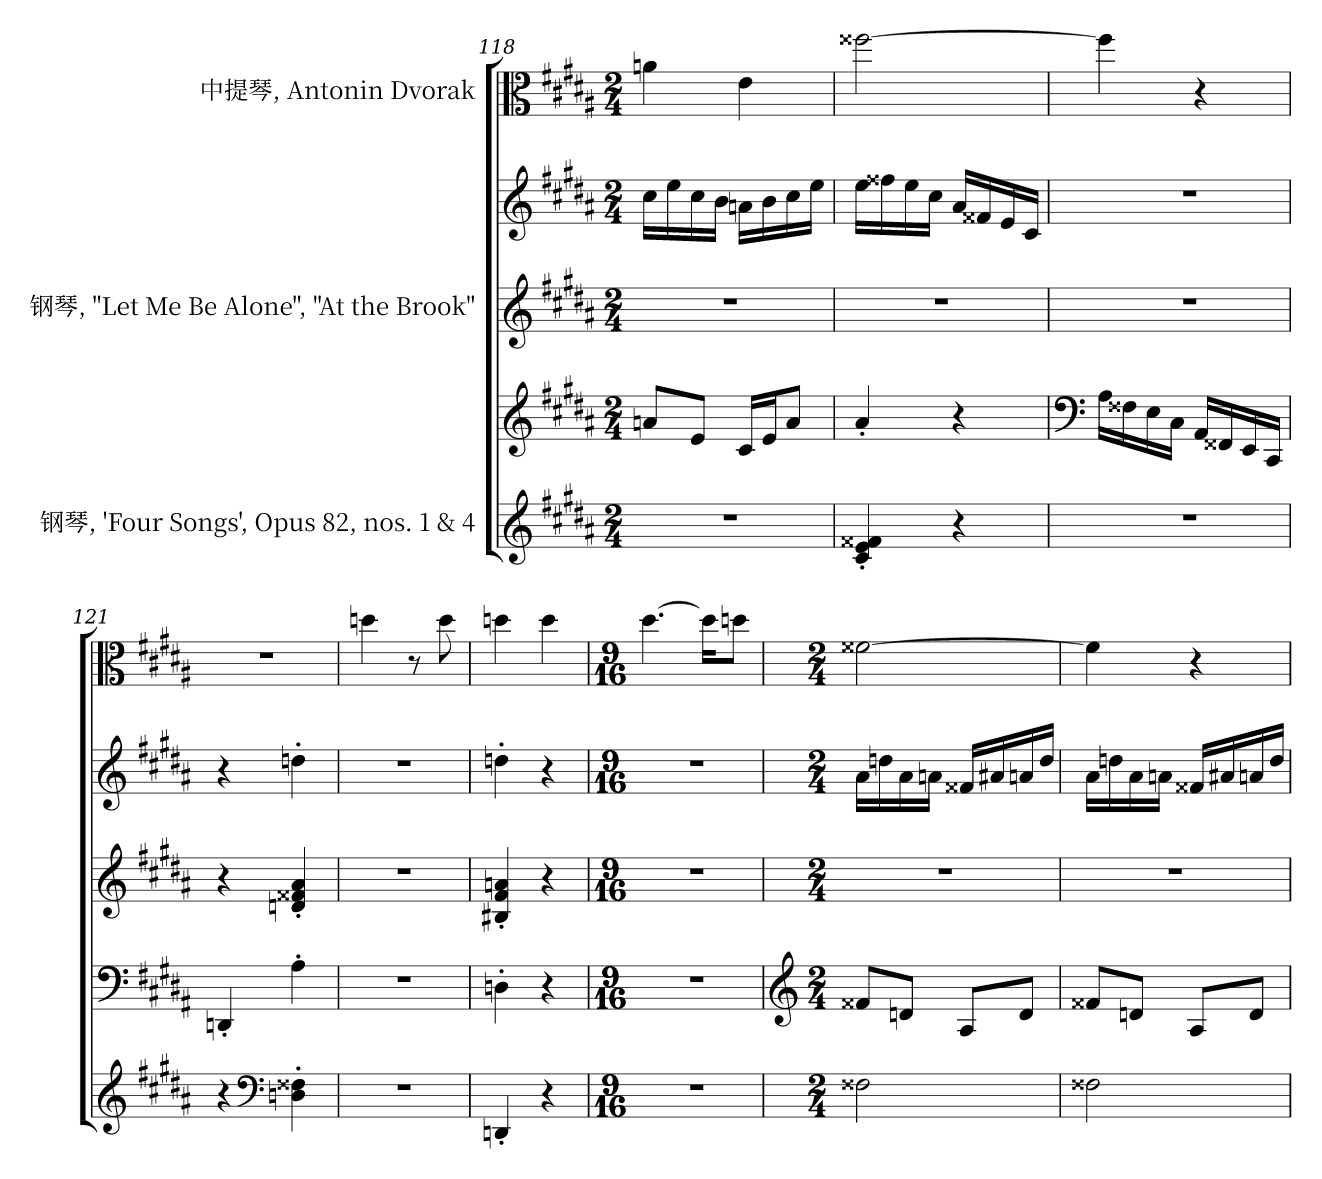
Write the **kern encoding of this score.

**kern	**kern	**kern	**kern	**kern
*part3	*part3	*part2	*part2	*part1
*staff5	*staff4	*staff3	*staff2	*staff1
*I"钢琴,  'Four Songs', Opus 82, nos. 1 &amp; 4	*	*I"钢琴, &quot;Let Me Be Alone&quot;, &quot;At the Brook&quot;	*	*I"中提琴, Antonin Dvorak
*clefG2	*clefG2	*clefG2	*clefG2	*clefC3
*k[f#c#g#d#a#]	*k[f#c#g#d#a#]	*k[f#c#g#d#a#]	*k[f#c#g#d#a#]	*k[f#c#g#d#a#]
*M2/4	*M2/4	*M2/4	*M2/4	*M2/4
=118	=118	=118	=118	=118
2r	8an/L	2r	16cc#\LL	4an\
.	.	.	16ee\	.
.	8e/J	.	16cc#\	.
.	.	.	16b\JJ	.
.	16c#/LL	.	16an\LL	4e\
.	16e/J	.	16b\	.
.	8a/J	.	16cc#\	.
.	.	.	16ee\JJ	.
!!LO:PB:g=z
=119	=119	=119	=119	=119
4c#/' 4e/' 4f##X/'	4a#'/	2r	16ee\LL	[2ff##X\
.	.	.	16ff##X\	.
.	.	.	16ee\	.
.	.	.	16cc#\JJ	.
4r	4r	.	16a#/LL	.
.	.	.	16f##X/	.
.	.	.	16e/	.
.	.	.	16c#/JJ	.
=120	=120	=120	=120	=120
*	*clefF4	*	*	*
2r	16A#\LL	2r	2r	4ff##\]
.	16F##X\	.	.	.
.	16E\	.	.	.
.	16C#\JJ	.	.	.
.	16AA#/LL	.	.	4r
.	16FF##X/	.	.	.
.	16EE/	.	.	.
.	16CC#/JJ	.	.	.
=121	=121	=121	=121	=121
4r	4DDn'/	4r	4r	2r
*clefF4	*	*	*	*
4Dn\' 4F##X\'	4A#'\	4dn/' 4f##X/' 4a#/'	4ddn'\	.
=122	=122	=122	=122	=122
2r	2r	2r	2r	4ddn\
.	.	.	.	8r
.	.	.	.	8dd\
=123	=123	=123	=123	=123
4DDn'/	4Dn'\	4B#X/' 4f#/' 4an/'	4ddn'\	4ddn\
4r	4r	4r	4r	4dd\
!!LO:LB:g=z
=124	=124	=124	=124	=124
*M9/16	*M9/16	*M9/16	*M9/16	*M9/16
16%9r	16%9r	16%9r	16%9r	[4.dd#\
.	.	.	.	16dd#\KL]
.	.	.	.	8ddn\J
=125	=125	=125	=125	=125
*	*clefG2	*	*	*
*M2/4	*M2/4	*M2/4	*M2/4	*M2/4
2F##X\	8f##X/L	2r	16a#\LL	[2f##X\
.	.	.	16ddn\	.
.	8dn/J	.	16a#\	.
.	.	.	16an\JJ	.
.	8A#/L	.	16f##X/LL	.
.	.	.	16a#X/	.
.	8d/J	.	16an/	.
.	.	.	16dd/JJ	.
=126	=126	=126	=126	=126
2F##X\	8f##X/L	2r	16a#\LL	4f##\]
.	.	.	16ddn\	.
.	8dn/J	.	16a#\	.
.	.	.	16an\JJ	.
.	8A#/L	.	16f##X/LL	4r
.	.	.	16a#X/	.
.	8d/J	.	16an/	.
.	.	.	16dd/JJ	.
=	=	=	=	=
*-	*-	*-	*-	*-
